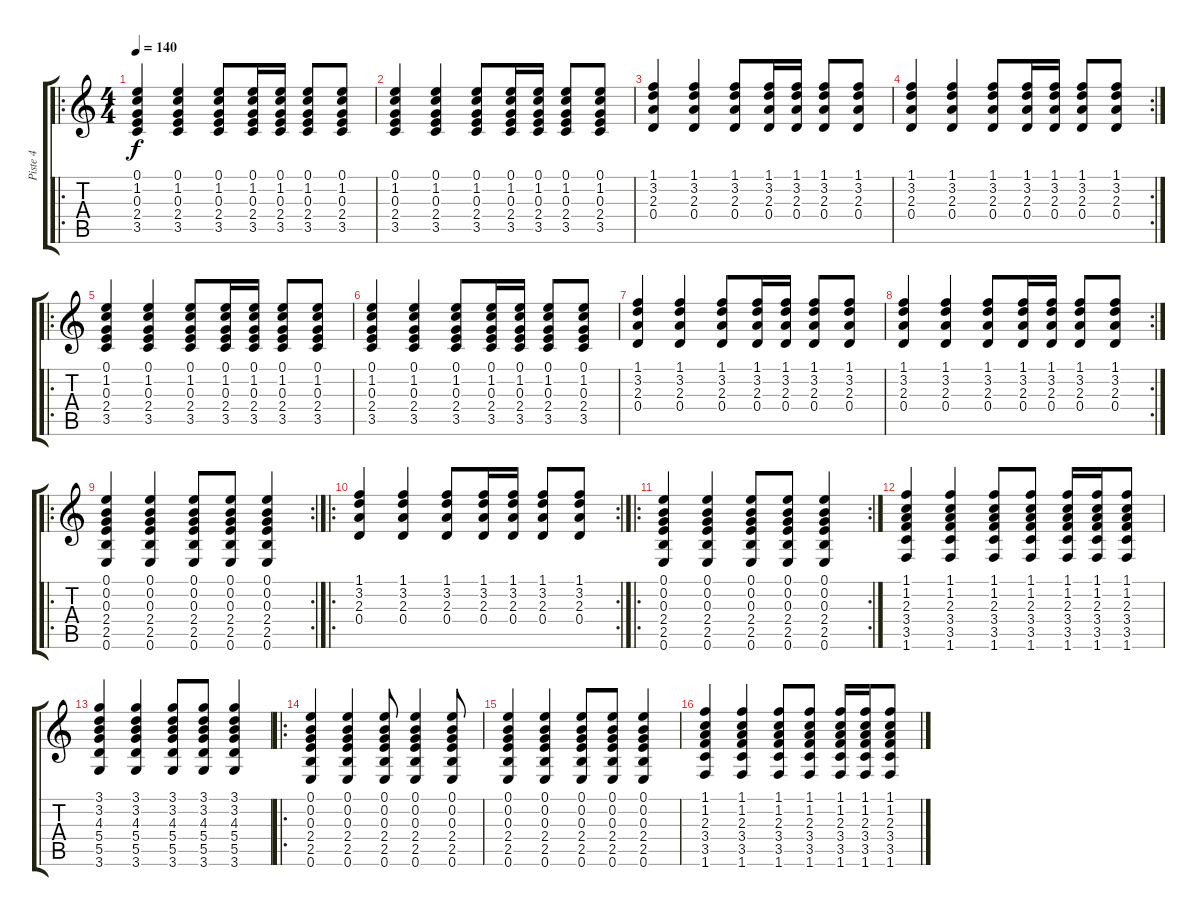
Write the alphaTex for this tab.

\track ("Piste 4" "Piste 4") {instrument acousticguitarnylon}
\staff {score tabs}
\tuning (E4 B3 G3 D3 A2 E2) {hide}
\ro
\ts (4 4)
\tempo 140
\clef g2
\ks c
(0.1 1.2 0.3 2.4 3.5).4{dy f} (0.1 1.2 0.3 2.4 3.5).4 (0.1 1.2 0.3 2.4 3.5).8 (0.1 1.2 0.3 2.4 3.5).16 (0.1 1.2 0.3 2.4 3.5).16 (0.1 1.2 0.3 2.4 3.5).8 (0.1 1.2 0.3 2.4 3.5).8 |
(0.1 1.2 0.3 2.4 3.5).4 (0.1 1.2 0.3 2.4 3.5).4 (0.1 1.2 0.3 2.4 3.5).8 (0.1 1.2 0.3 2.4 3.5).16 (0.1 1.2 0.3 2.4 3.5).16 (0.1 1.2 0.3 2.4 3.5).8 (0.1 1.2 0.3 2.4 3.5).8 |
(1.1 3.2 2.3 0.4).4 (1.1 3.2 2.3 0.4).4 (1.1 3.2 2.3 0.4).8 (1.1 3.2 2.3 0.4).16 (1.1 3.2 2.3 0.4).16 (1.1 3.2 2.3 0.4).8 (1.1 3.2 2.3 0.4).8 |
\rc 2
(1.1 3.2 2.3 0.4).4 (1.1 3.2 2.3 0.4).4 (1.1 3.2 2.3 0.4).8 (1.1 3.2 2.3 0.4).16 (1.1 3.2 2.3 0.4).16 (1.1 3.2 2.3 0.4).8 (1.1 3.2 2.3 0.4).8 |
\ro
(0.1 1.2 0.3 2.4 3.5).4 (0.1 1.2 0.3 2.4 3.5).4 (0.1 1.2 0.3 2.4 3.5).8 (0.1 1.2 0.3 2.4 3.5).16 (0.1 1.2 0.3 2.4 3.5).16 (0.1 1.2 0.3 2.4 3.5).8 (0.1 1.2 0.3 2.4 3.5).8 |
(0.1 1.2 0.3 2.4 3.5).4 (0.1 1.2 0.3 2.4 3.5).4 (0.1 1.2 0.3 2.4 3.5).8 (0.1 1.2 0.3 2.4 3.5).16 (0.1 1.2 0.3 2.4 3.5).16 (0.1 1.2 0.3 2.4 3.5).8 (0.1 1.2 0.3 2.4 3.5).8 |
(1.1 3.2 2.3 0.4).4 (1.1 3.2 2.3 0.4).4 (1.1 3.2 2.3 0.4).8 (1.1 3.2 2.3 0.4).16 (1.1 3.2 2.3 0.4).16 (1.1 3.2 2.3 0.4).8 (1.1 3.2 2.3 0.4).8 |
\rc 2
(1.1 3.2 2.3 0.4).4 (1.1 3.2 2.3 0.4).4 (1.1 3.2 2.3 0.4).8 (1.1 3.2 2.3 0.4).16 (1.1 3.2 2.3 0.4).16 (1.1 3.2 2.3 0.4).8 (1.1 3.2 2.3 0.4).8 |
\ro
\rc 2
(0.1 0.2 0.3 2.4 2.5 0.6).4 (0.1 0.2 0.3 2.4 2.5 0.6).4 (0.1 0.2 0.3 2.4 2.5 0.6).8 (0.1 0.2 0.3 2.4 2.5 0.6).8 (0.1 0.2 0.3 2.4 2.5 0.6).4 |
\ro
\rc 2
(1.1 3.2 2.3 0.4).4 (1.1 3.2 2.3 0.4).4 (1.1 3.2 2.3 0.4).8 (1.1 3.2 2.3 0.4).16 (1.1 3.2 2.3 0.4).16 (1.1 3.2 2.3 0.4).8 (1.1 3.2 2.3 0.4).8 |
\ro
\rc 2
(0.1 0.2 0.3 2.4 2.5 0.6).4 (0.1 0.2 0.3 2.4 2.5 0.6).4 (0.1 0.2 0.3 2.4 2.5 0.6).8 (0.1 0.2 0.3 2.4 2.5 0.6).8 (0.1 0.2 0.3 2.4 2.5 0.6).4 |
(1.1 1.2 2.3 3.4 3.5 1.6).4 (1.1 1.2 2.3 3.4 3.5 1.6).4 (1.1 1.2 2.3 3.4 3.5 1.6).8 (1.1 1.2 2.3 3.4 3.5 1.6).8 (1.1 1.2 2.3 3.4 3.5 1.6).16 (1.1 1.2 2.3 3.4 3.5 1.6).16 (1.1 1.2 2.3 3.4 3.5 1.6).8 |
(3.1 3.2 4.3 5.4 5.5 3.6).4 (3.1 3.2 4.3 5.4 5.5 3.6).4 (3.1 3.2 4.3 5.4 5.5 3.6).8 (3.1 3.2 4.3 5.4 5.5 3.6).8 (3.1 3.2 4.3 5.4 5.5 3.6).4 |
\ro
(0.1 0.2 0.3 2.4 2.5 0.6).4 (0.1 0.2 0.3 2.4 2.5 0.6).4 (0.1 0.2 0.3 2.4 2.5 0.6).8 (0.1 0.2 0.3 2.4 2.5 0.6).4 (0.1 0.2 0.3 2.4 2.5 0.6).8 |
(0.1 0.2 0.3 2.4 2.5 0.6).4 (0.1 0.2 0.3 2.4 2.5 0.6).4 (0.1 0.2 0.3 2.4 2.5 0.6).8 (0.1 0.2 0.3 2.4 2.5 0.6).8 (0.1 0.2 0.3 2.4 2.5 0.6).4 |
(1.1 1.2 2.3 3.4 3.5 1.6).4 (1.1 1.2 2.3 3.4 3.5 1.6).4 (1.1 1.2 2.3 3.4 3.5 1.6).8 (1.1 1.2 2.3 3.4 3.5 1.6).8 (1.1 1.2 2.3 3.4 3.5 1.6).16 (1.1 1.2 2.3 3.4 3.5 1.6).16 (1.1 1.2 2.3 3.4 3.5 1.6).8
